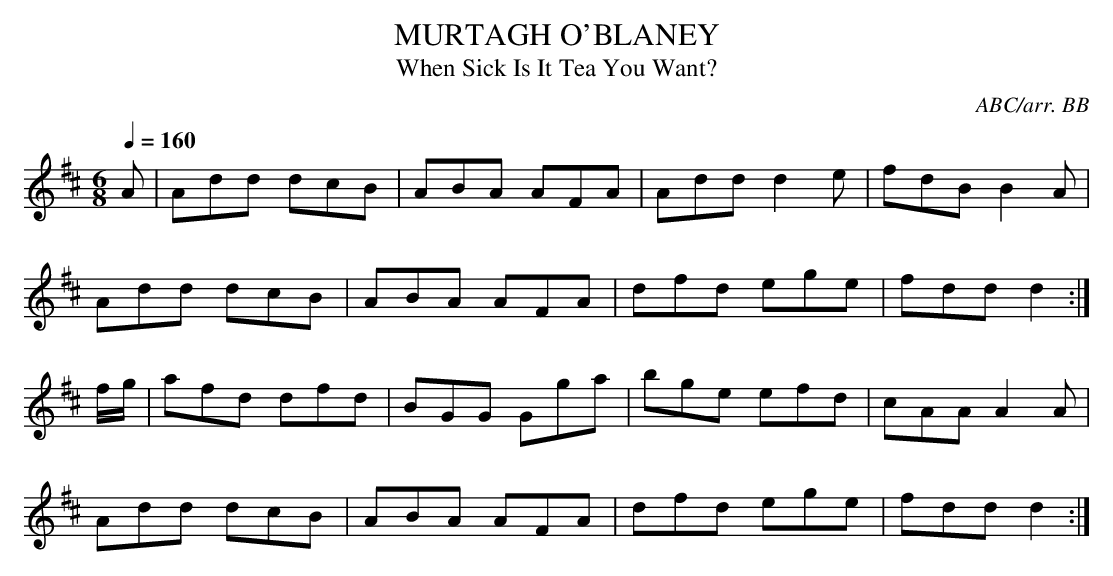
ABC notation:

X:1
T:MURTAGH O'BLANEY
T:When Sick Is It Tea You Want?
C:ABC/arr. BB
L:1/8
M:6/8
Q:1/4=160
K:D
A|Add dcB|ABA AFA|Add d2e|fdB B2A|
Add dcB|ABA AFA|dfd ege|fdd d2 :|
f/g/|afd dfd|BGG Gga|bge efd|cAA A2A|
Add dcB|ABA AFA|dfd ege|fdd d2 :|
